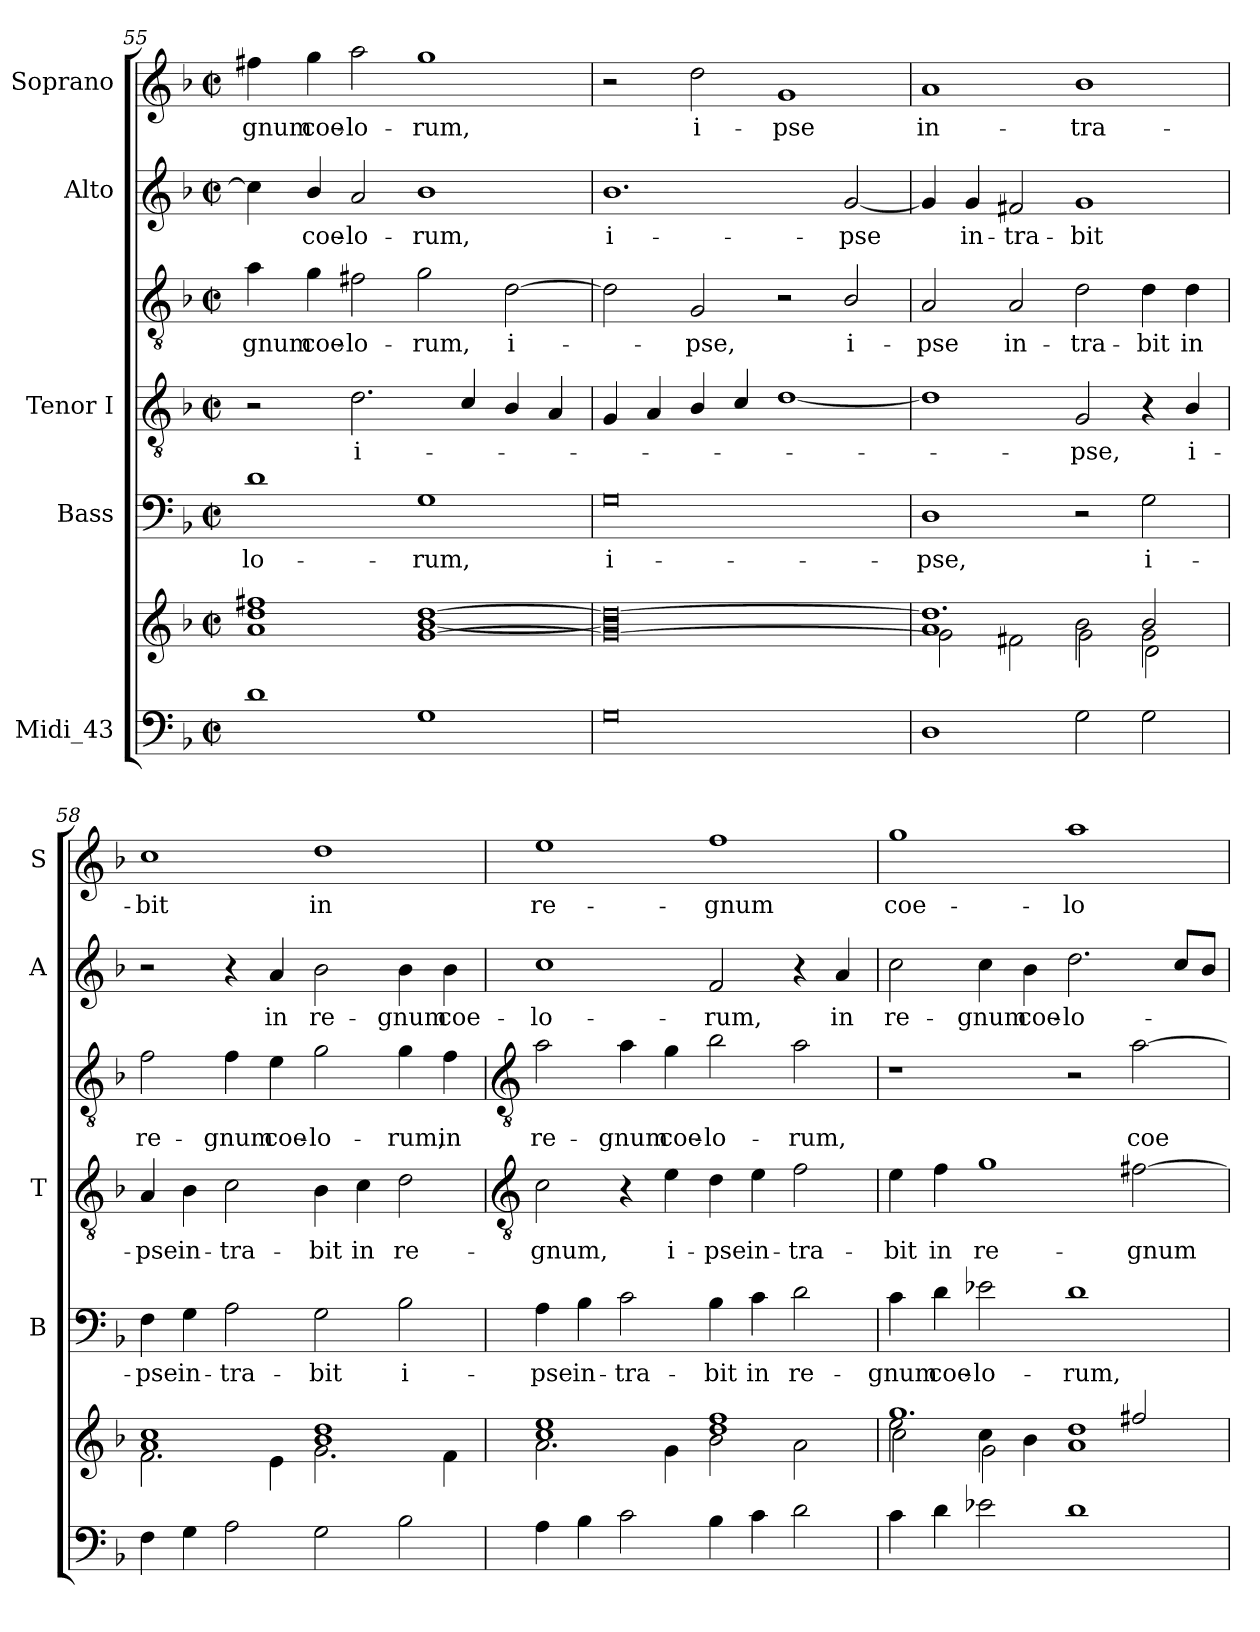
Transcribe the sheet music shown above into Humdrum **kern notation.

**kern	**kern	**kern	**text	**kern	**text	**kern	**text	**kern	**text	**kern	**text
*part5	*part5	*part4	*part4	*part3	*part3	*part3	*part3	*part2	*part2	*part1	*part1
*staff7	*staff6	*staff5	*staff5	*staff4	*staff4	*staff3	*staff3	*staff2	*staff2	*staff1	*staff1
*I"Midi_43	*	*I"Bass	*	*I"Tenor I	*	*	*	*I"Alto	*	*I"Soprano	*
*	*	*I'B	*	*I'T	*	*	*	*I'A	*	*I'S	*
!!LO:LB:g=z
*clefF4	*clefG2	*clefF4	*	*clefGv2	*	*clefGv2	*	*clefG2	*	*clefG2	*
*k[b-]	*k[b-]	*k[b-]	*	*k[b-]	*	*k[b-]	*	*k[b-]	*	*k[b-]	*
*F:	*F:	*F:	*	*F:	*	*F:	*	*F:	*	*F:	*
*M4/2	*M4/2	*M4/2	*	*M4/2	*	*M4/2	*	*M4/2	*	*M4/2	*
*met(c|)	*met(c|)	*met(c|)	*	*met(c|)	*	*met(c|)	*	*met(c|)	*	*met(c|)	*
=55	=55	=55	=55	=55	=55	=55	=55	=55	=55	=55	=55
*	*^	*	*	*	*	*	*	*	*	*	*
*	*	*^	*	*	*	*	*	*	*	*	*	*
!	!	!	!	!	!LO:LY:b	!	!	!	!LO:LY:b	!	!	!	!LO:LY:b
1d	1ff#X\	1dd\	1a\	1d	-lo-	2r	.	4a	-gnum	4cc]	.	4ff#X	-gnum
!	!	!	!	!	!	!	!	!	!LO:LY:b	!	!LO:LY:b	!	!LO:LY:b
.	.	.	.	.	.	.	.	4g	coe-	4b-/	coe-	4gg	coe-
!	!	!	!	!	!	!	!LO:LY:b	!	!LO:LY:b	!	!LO:LY:b	!	!LO:LY:b
.	.	.	.	.	.	2.d	i-	2f#X	-lo-	2a	-lo-	2aa	-lo-
!	!	!	!	!	!LO:LY:b	!	!	!	!LO:LY:b	!	!LO:LY:b	!	!LO:LY:b
1G	[1dd\	[1b-\	[1g\	1G	-rum,	.	.	2g	-rum,	1b-	-rum,	1gg	-rum,
.	.	.	.	.	.	4c/	.	.	.	.	.	.	.
!	!	!	!	!	!	!	!	!	!LO:LY:b	!	!	!	!
.	.	.	.	.	.	4B-/	.	[2d	i-	.	.	.	.
.	.	.	.	.	.	4A	.	.	.	.	.	.	.
=56	=56	=56	=56	=56	=56	=56	=56	=56	=56	=56	=56	=56	=56
!	!	!	!	!	!LO:LY:b	!	!	!	!	!	!LO:LY:b	!	!
0G	0dd/_	0b-\]	0g\_	0G	i-	4G	.	2d]	.	1.b-	i-	2r	.
.	.	.	.	.	.	4A	.	.	.	.	.	.	.
!	!	!	!	!	!	!	!	!	!LO:LY:b	!	!	!	!LO:LY:b
.	.	.	.	.	.	4B-/	.	2G	pse,	.	.	2dd	i-
.	.	.	.	.	.	4c/	.	.	.	.	.	.	.
!	!	!	!	!	!	!	!	!	!	!	!	!	!LO:LY:b
.	.	.	.	.	.	[1d/	.	2r	.	.	.	1g	-pse
!	!	!	!	!	!	!	!	!	!LO:LY:b	!	!LO:LY:b	!	!
.	.	.	.	.	.	.	.	2B-/	i-	[2g	-pse	.	.
=57	=57	=57	=57	=57	=57	=57	=57	=57	=57	=57	=57	=57	=57
!	!	!	!	!	!LO:LY:b	!	!	!	!LO:LY:b	!	!	!	!LO:LY:b
1D	1.dd/]	1a\	2g\]	1D	-pse,	1d/]	.	2A	-pse	4g]	.	1a	in-
!	!	!	!	!	!	!	!	!	!	!	!LO:LY:b	!	!
.	.	.	.	.	.	.	.	.	.	4g	in-	.	.
!	!	!	!	!	!	!	!	!	!LO:LY:b	!	!LO:LY:b	!	!
.	.	.	2f#X\	.	.	.	.	2A	in-	2f#X	-tra-	.	.
!	!	!	!	!	!	!	!LO:LY:b	!	!LO:LY:b	!	!LO:LY:b	!	!LO:LY:b
2G	.	2b-\	2g\	2r	.	2G	pse,	2d	-tra-	1g	-bit	1b-	-tra-
!	!	!	!	!	!LO:LY:b	!	!	!	!LO:LY:b	!	!	!	!
2G	2b-/	2g\	2d\	2G	i-	4r	.	4d	-bit	.	.	.	.
!	!	!	!	!	!	!	!LO:LY:b	!	!LO:LY:b	!	!	!	!
.	.	.	.	.	.	4B-/	i-	4d	in	.	.	.	.
=58	=58	=58	=58	=58	=58	=58	=58	=58	=58	=58	=58	=58	=58
!	!	!	!	!	!LO:LY:b	!	!LO:LY:b	!	!LO:LY:b	!	!	!	!LO:LY:b
4F	1cc/	1a\	2.f\	4F	-pse	4A	pse	2f	-re-	2r	.	1cc	-bit
!	!	!	!	!	!LO:LY:b	!	!LO:LY:b	!	!	!	!	!	!
4G	.	.	.	4G	in-	4B-	in-	.	.	.	.	.	.
!	!	!	!	!	!LO:LY:b	!	!LO:LY:b	!	!LO:LY:b	!	!	!	!
2A	.	.	.	2A	-tra-	2c	-tra-	4f	-gnum	4r	.	.	.
!	!	!	!	!	!	!	!	!	!LO:LY:b	!	!LO:LY:b	!	!
.	.	.	4e\	.	.	.	.	4e	coe-	4a	in	.	.
!	!	!	!	!	!LO:LY:b	!	!LO:LY:b	!	!LO:LY:b	!	!LO:LY:b	!	!LO:LY:b
2G	1dd/	1b-\	2.g\	2G	-bit	4B-	-bit	2g	-lo-	2b-	re-	1dd	in
!	!	!	!	!	!	!	!LO:LY:b	!	!	!	!	!	!
.	.	.	.	.	.	4c	in	.	.	.	.	.	.
!	!	!	!	!	!LO:LY:b	!	!LO:LY:b	!	!LO:LY:b	!	!LO:LY:b	!	!
2B-	.	.	.	2B-	i-	2d	re-	4g	-rum,	4b-	-gnum	.	.
!	!	!	!	!	!	!	!	!	!LO:LY:b	!	!LO:LY:b	!	!
.	.	.	4f\	.	.	.	.	4f	in	4b-	coe-	.	.
!!LO:LB:g=z
=59	=59	=59	=59	=59	=59	=59	=59	=59	=59	=59	=59	=59	=59
*	*	*	*	*	*	*clefGv2	*	*clefGv2	*	*	*	*	*
!	!	!	!	!	!LO:LY:b	!	!LO:LY:b	!	!LO:LY:b	!	!LO:LY:b	!	!LO:LY:b
4A	1ee/	1cc\	2.a\	4A	-pse	2c	gnum,	2a	-re-	1cc	-lo-	1ee	re-
!	!	!	!	!	!LO:LY:b	!	!	!	!	!	!	!	!
4B-	.	.	.	4B-	in-	.	.	.	.	.	.	.	.
!	!	!	!	!	!LO:LY:b	!	!	!	!LO:LY:b	!	!	!	!
2c	.	.	.	2c	-tra-	4r	.	4a	-gnum	.	.	.	.
!	!	!	!	!	!	!	!LO:LY:b	!	!LO:LY:b	!	!	!	!
.	.	.	4g\	.	.	4e	i-	4g	coe-	.	.	.	.
!	!	!	!	!	!LO:LY:b	!	!LO:LY:b	!	!LO:LY:b	!	!LO:LY:b	!	!LO:LY:b
4B-	1ff/	1dd\	2b-\	4B-	-bit	4d	-pse	2b-	-lo-	2f	-rum,	1ff	-gnum
!	!	!	!	!	!LO:LY:b	!	!LO:LY:b	!	!	!	!	!	!
4c	.	.	.	4c	in	4e	in-	.	.	.	.	.	.
!	!	!	!	!	!LO:LY:b	!	!LO:LY:b	!	!LO:LY:b	!	!	!	!
2d	.	.	2a\	2d	re-	2f	-tra-	2a	-rum,	4r	.	.	.
!	!	!	!	!	!	!	!	!	!	!	!LO:LY:b	!	!
.	.	.	.	.	.	.	.	.	.	4a	in	.	.
=60	=60	=60	=60	=60	=60	=60	=60	=60	=60	=60	=60	=60	=60
!	!	!	!	!	!LO:LY:b	!	!LO:LY:b	!	!	!	!LO:LY:b	!	!LO:LY:b
4c	1.gg/	2ee\	2cc\	4c	-gnum	4e	bit	1r	.	2cc	re-	1gg	coe-
!	!	!	!	!	!LO:LY:b	!	!LO:LY:b	!	!	!	!	!	!
4d	.	.	.	4d	coe-	4f	in	.	.	.	.	.	.
!	!	!	!	!	!LO:LY:b	!	!LO:LY:b	!	!	!	!LO:LY:b	!	!
2e-X	.	4cc\	2g\	2e-X	-lo-	1g	re-	.	.	4cc	-gnum	.	.
!	!	!	!	!	!	!	!	!	!	!	!LO:LY:b	!	!
.	.	4b-\	.	.	.	.	.	.	.	4b-	coe-	.	.
!	!	!	!	!	!LO:LY:b	!	!	!	!	!	!LO:LY:b	!	!LO:LY:b
1d	.	1dd\	1a\	1d	-rum,	.	.	2r	.	2.dd	-lo-	1aa	-lo-
!	!	!	!	!	!	!	!LO:LY:b	!	!LO:LY:b	!	!	!	!
.	2ff#X/	.	.	.	.	[2f#X	-gnum	[2a	-coe-	.	.	.	.
.	.	.	.	.	.	.	.	.	.	8cc/L	.	.	.
.	.	.	.	.	.	.	.	.	.	8b-/J	.	.	.
*	*v	*v	*v	*	*	*	*	*	*	*	*	*	*
=	=	=	=	=	=	=	=	=	=	=	=
*-	*-	*-	*-	*-	*-	*-	*-	*-	*-	*-	*-
